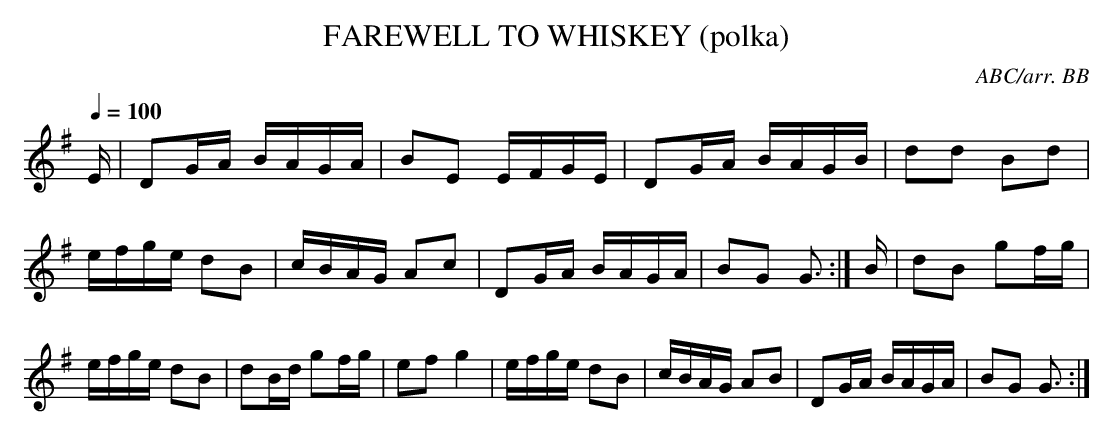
X:1
T:FAREWELL TO WHISKEY (polka)\
C:ABC/arr. BB\
Q:1/4=100\
M:2/4\
L:1/16\
K:G\
E|D2GA BAGA|B2E2 EFGE|D2GA BAGB|d2d2 B2d2|\
efge d2B2|cBAG A2c2|D2GA BAGA|B2G2 G3 :|\
B|d2B2 g2fg|efge d2B2|d2Bd g2fg|e2f2 g4|\
efge d2B2|cBAG A2B2|D2GA BAGA|B2G2 G3 :|\
\
\
